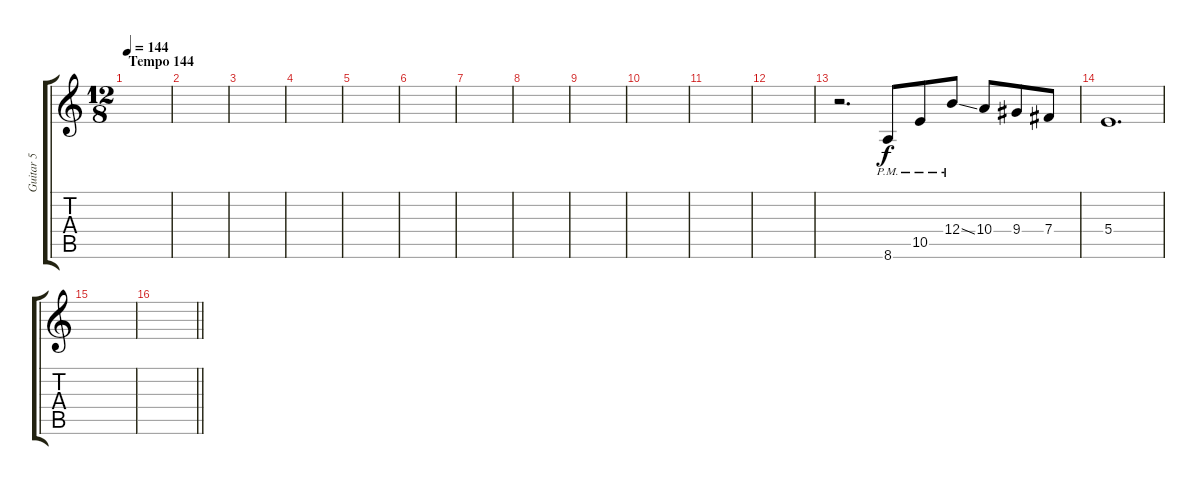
\track ("Guitar 5" "Guitar 5") {instrument distortionguitar}
\staff {score tabs}
\tuning (Db4 Ab3 E3 B2 Gb2 Db2) {hide}
\ts (12 8)
\section ("" "Tempo 144")
\tempo 144
\clef g2
\ks c
|
|
|
|
|
|
|
|
|
|
|
|
r.2{d} 8.6{pm}.8{beam merge} 10.5{pm}.8 12.4{ss pm}.8 10.4.8 9.4.8{beam merge} 7.4.8 |
5.4.1{d} |
|
\barLineRight lightlight
